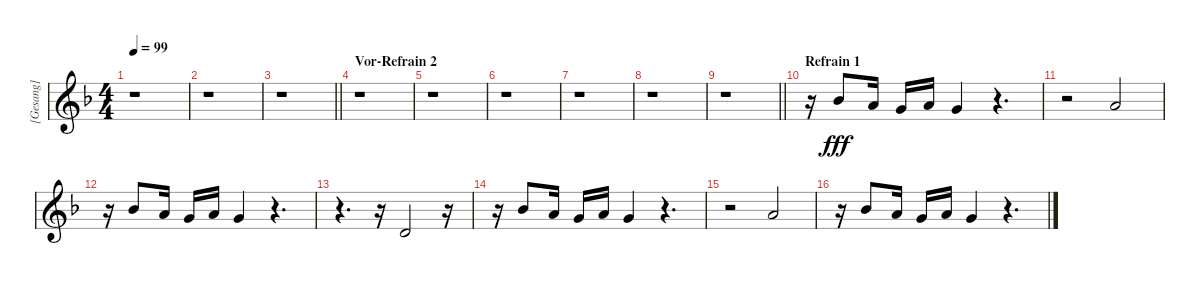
\track ("[Gesang]" "[Gesang]") {instrument altosax}
\staff {score}
\tuning (E4 B3 G3 D3 A2 E2) {hide}
\ts (4 4)
\tempo 99
\clef g2
\ks dminor
r.1{dy fff} |
r.1 |
\barLineRight lightlight
r.1 |
\section ("" "Vor-Refrain 2")
r.1 |
r.1 |
r.1 |
r.1 |
r.1 |
\barLineRight lightlight
r.1 |
\section ("" "Refrain 1")
r.16 6.1.8 5.1.16 3.1.16 5.1.16 3.1.4 r.4{d} |
r.2 5.1.2 |
r.16 6.1.8 5.1.16 3.1.16 5.1.16 3.1.4 r.4{d} |
r.4{d} r.16 3.2.2 r.16 |
r.16 6.1.8 5.1.16 3.1.16 5.1.16 3.1.4 r.4{d} |
r.2 5.1.2 |
r.16 6.1.8 5.1.16 3.1.16 5.1.16 3.1.4 r.4{d}
